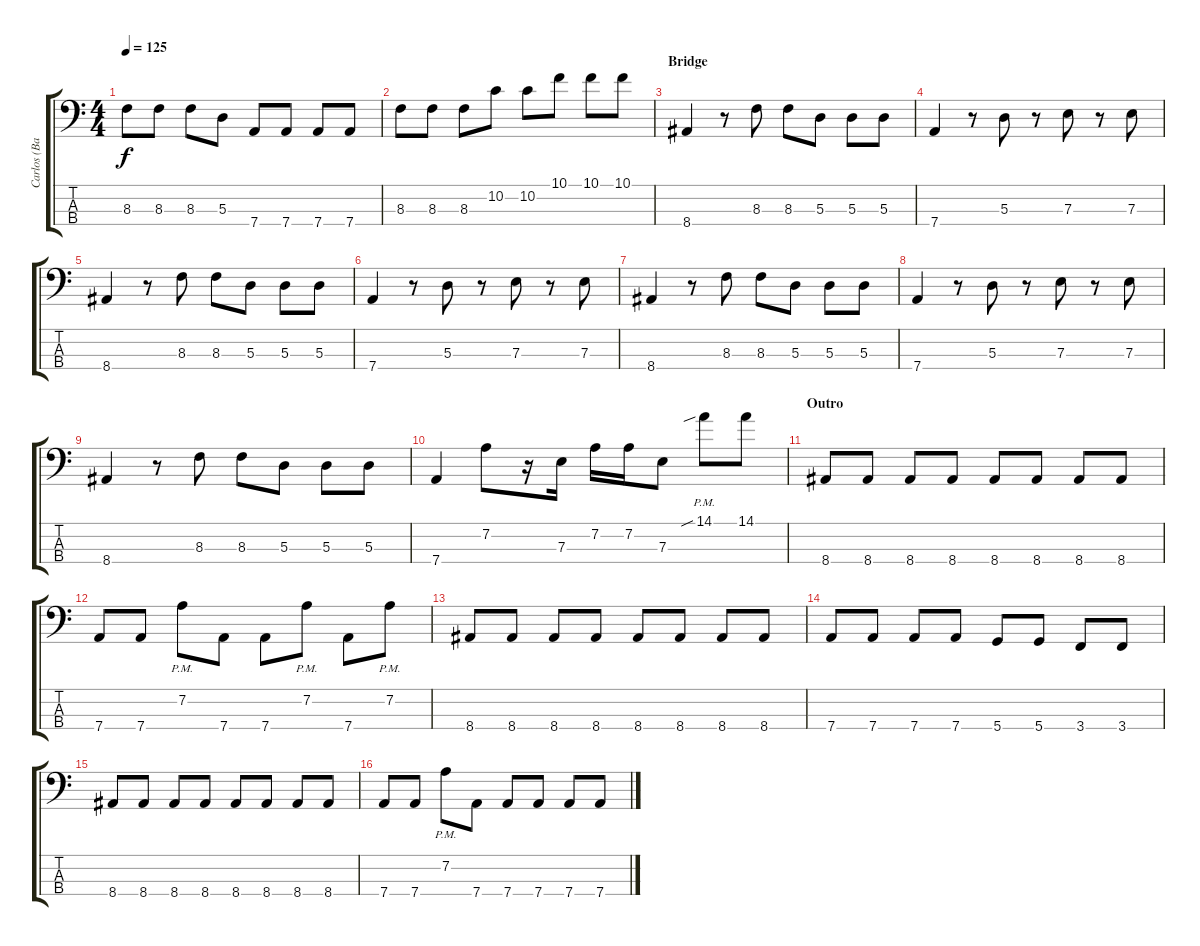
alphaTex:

\track ("Carlos (Bass)" "Carlos (Ba") {instrument electricbasspick}
\staff {score tabs}
\tuning (G2 D2 A1 D1) {hide}
\ts (4 4)
\tempo 125
\clef f4
\ks c
8.3.8{dy f} 8.3.8 8.3.8 5.3.8 7.4.8 7.4.8 7.4.8 7.4.8 |
8.3.8 8.3.8 8.3.8 10.2.8 10.2.8 10.1.8 10.1.8 10.1.8 |
\section ("" "Bridge")
8.4.4 r.8 8.3.8 8.3.8 5.3.8 5.3.8 5.3.8 |
7.4.4 r.8 5.3.8 r.8 7.3.8 r.8 7.3.8 |
8.4.4 r.8 8.3.8 8.3.8 5.3.8 5.3.8 5.3.8 |
7.4.4 r.8 5.3.8 r.8 7.3.8 r.8 7.3.8 |
8.4.4 r.8 8.3.8 8.3.8 5.3.8 5.3.8 5.3.8 |
7.4.4 r.8 5.3.8 r.8 7.3.8 r.8 7.3.8 |
8.4.4 r.8 8.3.8 8.3.8 5.3.8 5.3.8 5.3.8 |
7.4.4 7.2.8 r.16 7.3.16 7.2.16 7.2.16 7.3.8 14.1{sib pm}.8 14.1.8 |
\section ("" "Outro")
8.4.8 8.4.8 8.4.8 8.4.8 8.4.8 8.4.8 8.4.8 8.4.8 |
7.4.8 7.4.8 7.2{pm}.8 7.4.8 7.4.8 7.2{pm}.8 7.4.8 7.2{pm}.8 |
8.4.8 8.4.8 8.4.8 8.4.8 8.4.8 8.4.8 8.4.8 8.4.8 |
7.4.8 7.4.8 7.4.8 7.4.8 5.4.8 5.4.8 3.4.8 3.4.8 |
8.4.8 8.4.8 8.4.8 8.4.8 8.4.8 8.4.8 8.4.8 8.4.8 |
7.4.8 7.4.8 7.2{pm}.8 7.4.8 7.4.8 7.4.8 7.4.8 7.4.8
